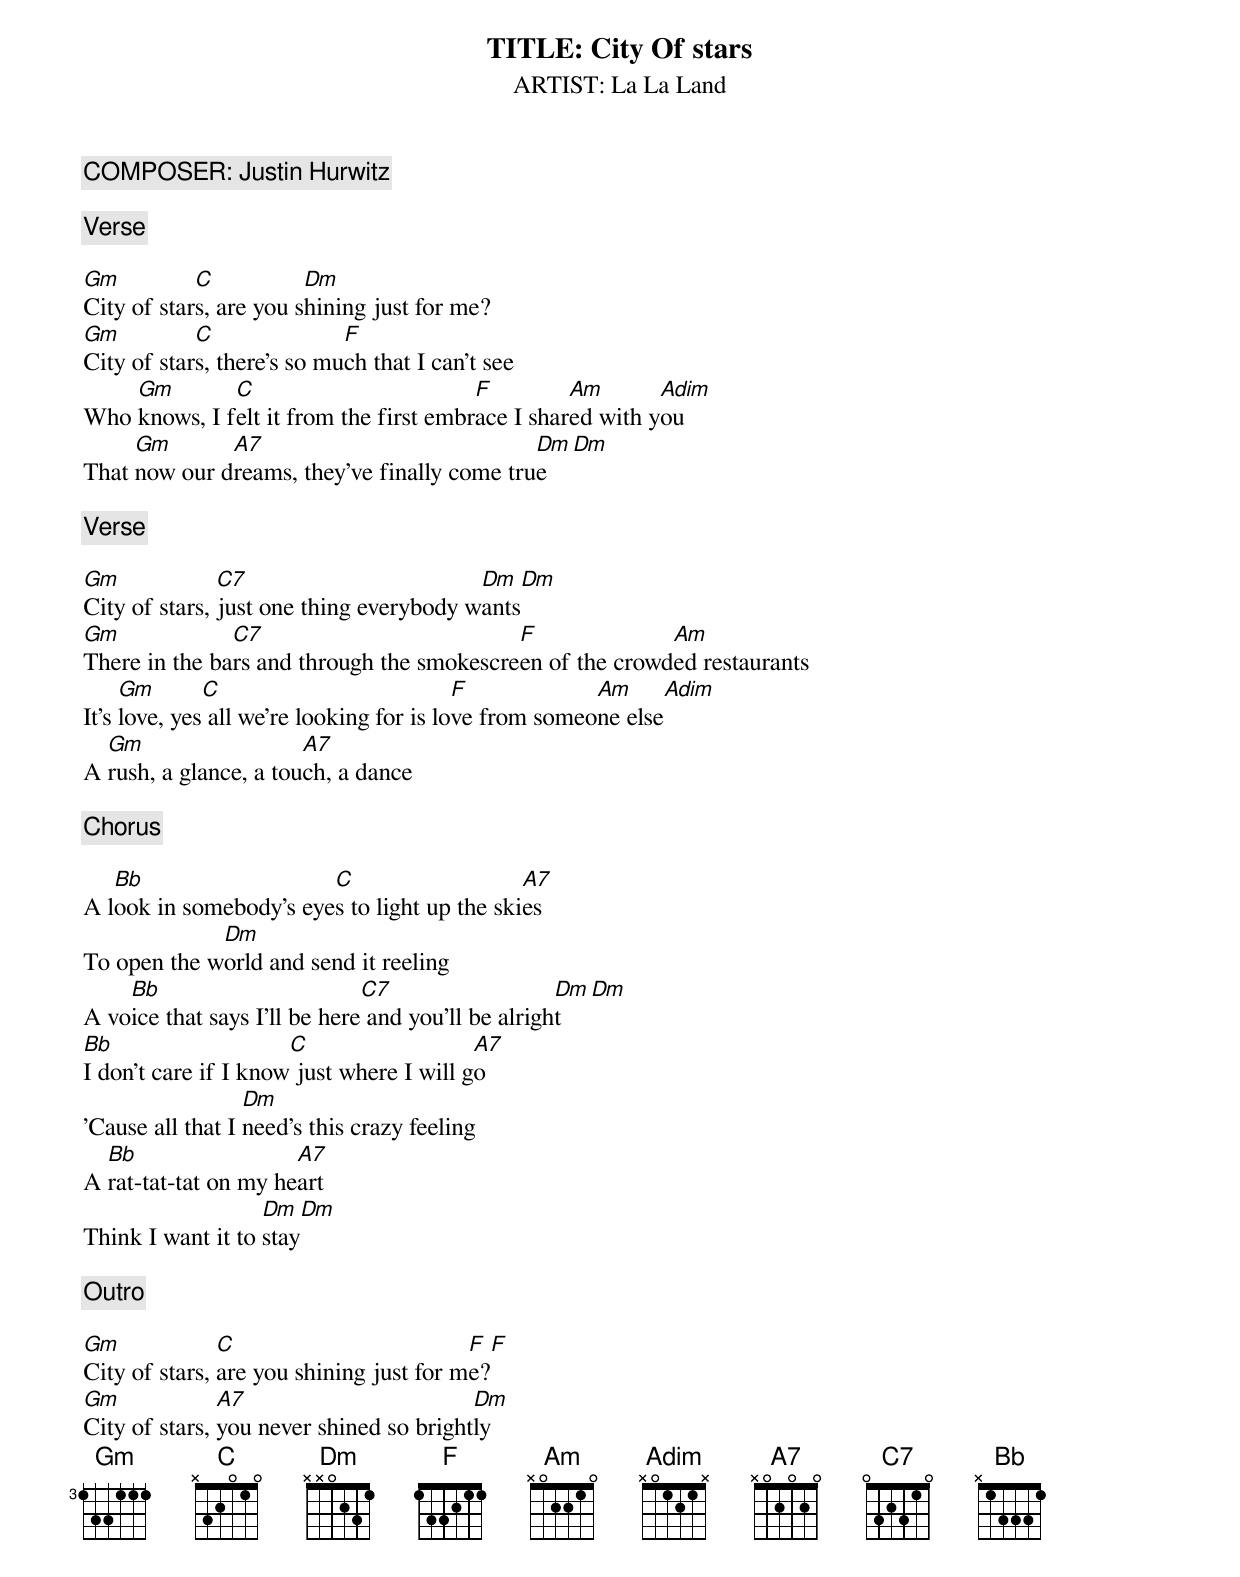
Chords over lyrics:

TITLE: City Of stars
ARTIST: La La Land
COMPOSER: Justin Hurwitz

[Verse]

Gm          C           Dm
City of stars, are you shining just for me?
Gm          C               F
City of stars, there's so much that I can't see
    Gm        C                         F         Am       Adim
Who knows, I felt it from the first embrace I shared with you
     Gm       A7                             Dm  Dm
That now our dreams, they've finally come true

[Verse]

Gm             C7                        Dm  Dm
City of stars, just one thing everybody wants
Gm             C7                          F              Am
There in the bars and through the smokescreen of the crowded restaurants
     Gm       C                           F            Am     Adim
It's love, yes all we're looking for is love from someone else
  Gm                   A7
A rush, a glance, a touch, a dance

[Chorus]

   Bb                   C                    A7
A look in somebody's eyes to light up the skies
             Dm
To open the world and send it reeling
    Bb                        C7                   Dm  Dm
A voice that says I'll be here and you'll be alright
Bb                    C                   A7
I don't care if I know just where I will go
                  Dm
'Cause all that I need’s this crazy feeling
  Bb                  A7
A rat-tat-tat on my heart
                   Dm  Dm
Think I want it to stay

[Outro]

Gm             C                         F  F
City of stars, are you shining just for me?
Gm             A7                        Dm
City of stars, you never shined so brightly
